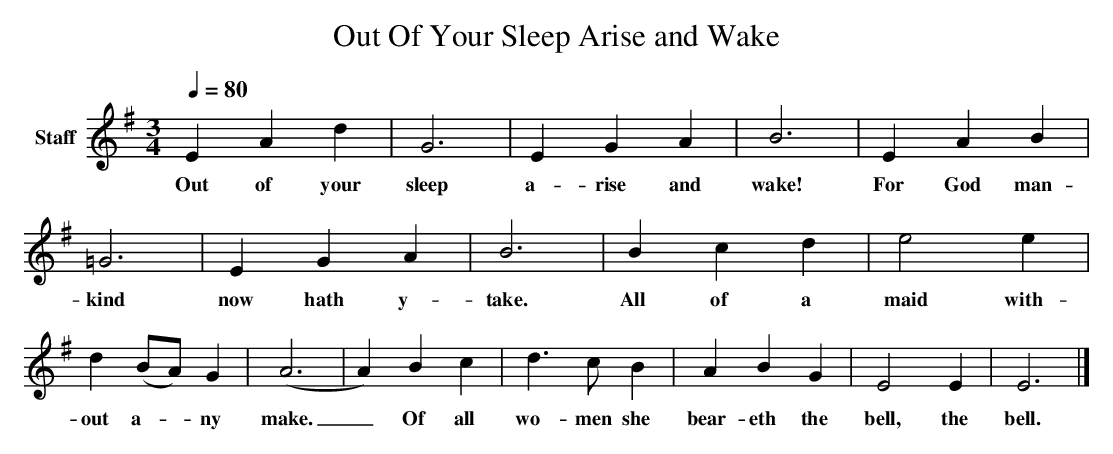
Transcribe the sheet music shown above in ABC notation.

X:1
T: Out Of Your Sleep Arise and Wake
L: 1/4
M: 3/4
Q: 1/4=80
V: P1 name="Staff"
K: G
[V: P1]  E A d | G3 | E G A | B3 | E A B | =G3 | E G A | B3 | B c d | e2 e | d (B/A/) G | (A3 | A) B c | d3/ c/ B | A B G | E2 E | E3|]
w: Out of your sleep a- rise and wake! For God man- kind now hath y- take. All of a maid with- out a-_ ny make._ Of all wo- men she bear- eth the bell, the bell.
